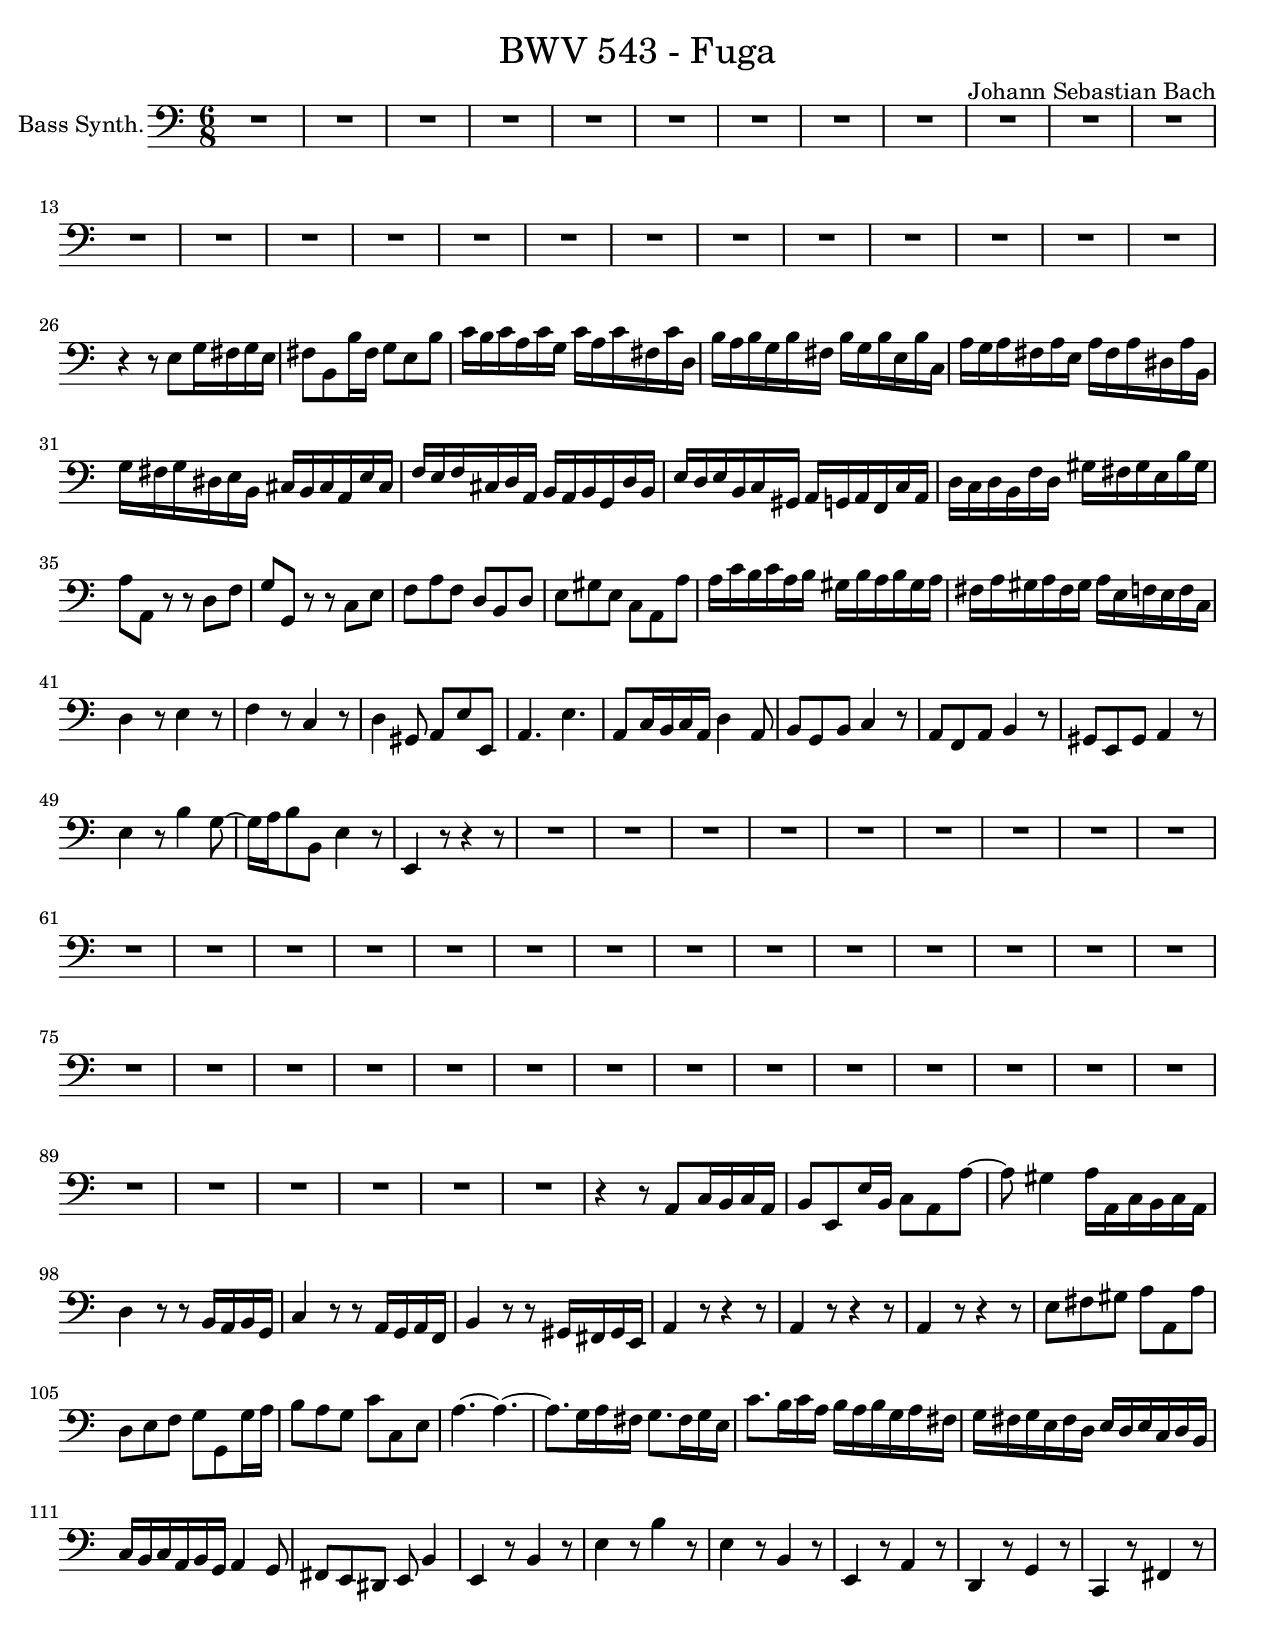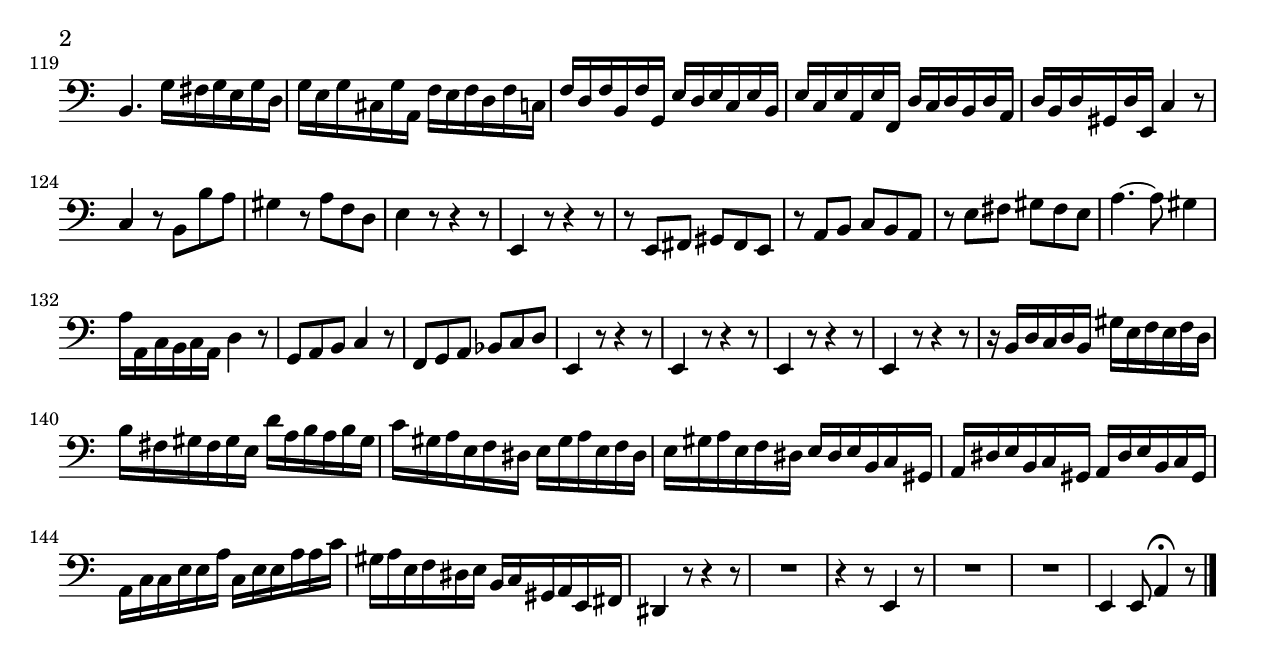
\version "2.22.2"

\pointAndClickOff

\header {
  title = \markup {\medium {"BWV 543 - Fuga"}}
  composer = "Johann Sebastian Bach"
}

#(set-default-paper-size "letter")

global = {
  \key a \minor
  \time 6/8
}

changeLeft = {}
changeRight = {}

% \include "1_voice_soprano.ly"
% \include "2_voice_alto.ly"
% \include "3_voice_tenor.ly"
bass = \relative c { 
  \key a \minor \time 6/8
  \transposition c
  \repeat unfold 25 { R1*3/4 }
  r4 r8 e8 g16 fis g e
  fis8 b, b'16 fis g8 e b'
  c16 b c a c g c a c fis, c' d, 
  b' a b g b fis b g b e, b' c, 
  a' g a fis a e a fis a dis, a' b,
  g' fis g dis e b cis b cis a e' cis
  f e f cis d a b a b g d' b 
  e d e b c gis a g a f c' a 
  d c d b f' d gis fis gis e b' gis
  a8 a, r r d f 
  g g, r r c e
  f a f d b d
  e gis e c a a'
  a16 c b c a b gis b a b gis a
  fis a gis a fis gis a e f e f c 
  d4 r8 e4 r8
  f4 r8 c4 r8
  d4 gis,8 a e' e,
  a4. e'
  a,8 c16 b c a d4 a8
  b g b c4 r8
  a f a b4 r8
  gis e gis a4 r8
  e'4 r8 b'4 g8~
  g16 a b8 b, e4 r8
  e,4 r8 r4 r8
  \repeat unfold 43 { R1*3/4 }
  r4 r8 a c16 b c a
  b8 e, e'16 b c8 a a'~
  a gis4 a16 a, c b c a 
  d4 r8 r b16 a b g
  c4 r8 r a16 g a f
  b4 r8 r gis16 fis gis e 
  \repeat unfold 3 { a4 r8 r4 r8 }
  e' fis gis a a, a'
  d, e f g g, g'16 a 
  b8 a g c c, e 
  a4.~ a~
  a8. g16 a fis g8. fis16 g e
  c'8. b16 c a b a b g a fis
  g fis g e fis d e d e c d b
  c b c a b g a4 g8
  fis e dis e b'4
  e, r8 b'4 r8
  e4 r8 b'4 r8
  e,4 r8 b4 r8
  e,4 r8 a4 r8
  d,4 r8 g4 r8
  c,4 r8 fis4 r8
  b4. g'16 fis g e g d 
  g e g cis, g' a, f' e f d f c
  f d f b, f' g, e' d e c e b 
  e c e a, e' f, d' c d b d a
  d b d gis, d' e, c'4 r8
  c4 r8 b8 b' a 
  gis4 r8 a f d 
  e4 r8 r4 r8
  e,4 r8 r4 r8
  r8 e fis gis fis e
  r a b c b a
  r e' fis gis fis e
  a4.~ a8 gis4
  a16 a, c b c a d4 r8
  g, a b c4 r8
  f, g a bes c d
  \repeat unfold 4 { e,4 r8 r4 r8 }
  r16 b' d c d b gis' e f e f d
  b' fis gis fis gis e d' a b a b gis
  c gis a e f dis e gis a e f dis
  e gis a e f dis e dis e b c gis
  a dis e b c gis a dis e b c gis 
  a c c e e a c, e e a a c
  gis a e f dis e b c gis a e fis 
  dis4 r8 r4 r8
  R1*3/4
  r4 r8 e4 r8
  R1*3/4
  R1*3/4
  e4 e8 a4\fermata r8 \bar "|."
}



\book {
  \score {
    \new StaffGroup \with {
        \remove "System_start_delimiter_engraver"
    } <<
      % \new Staff = "soprano" \with {
      %   instrumentName = "Violin"
      %   midiInstrument = "violin"
      % } {\clef treble \soprano }
      % \new Staff = "alto" \with {
      %   instrumentName = "Guitar"
      %   midiInstrument = "acoustic guitar (nylon)"
      % } {\clef "treble_8" \alto }
      % \new Staff = "tenor" \with {
      %  instrumentName = "Cello"
      %  midiInstrument = "clarinet"
      %} {\clef bass \tenor }
      \new Staff = "bass" \with {
         instrumentName = "Bass Synth."
         midiInstrument = "synth bass 2"
      } {\clef bass \bass }
    >>
    \layout { }
    \midi {
      \context {
        \Score
        tempoWholesPerMinute = #(ly:make-moment 64 4)
      }
    }
  }
  \paper {
  }
} 